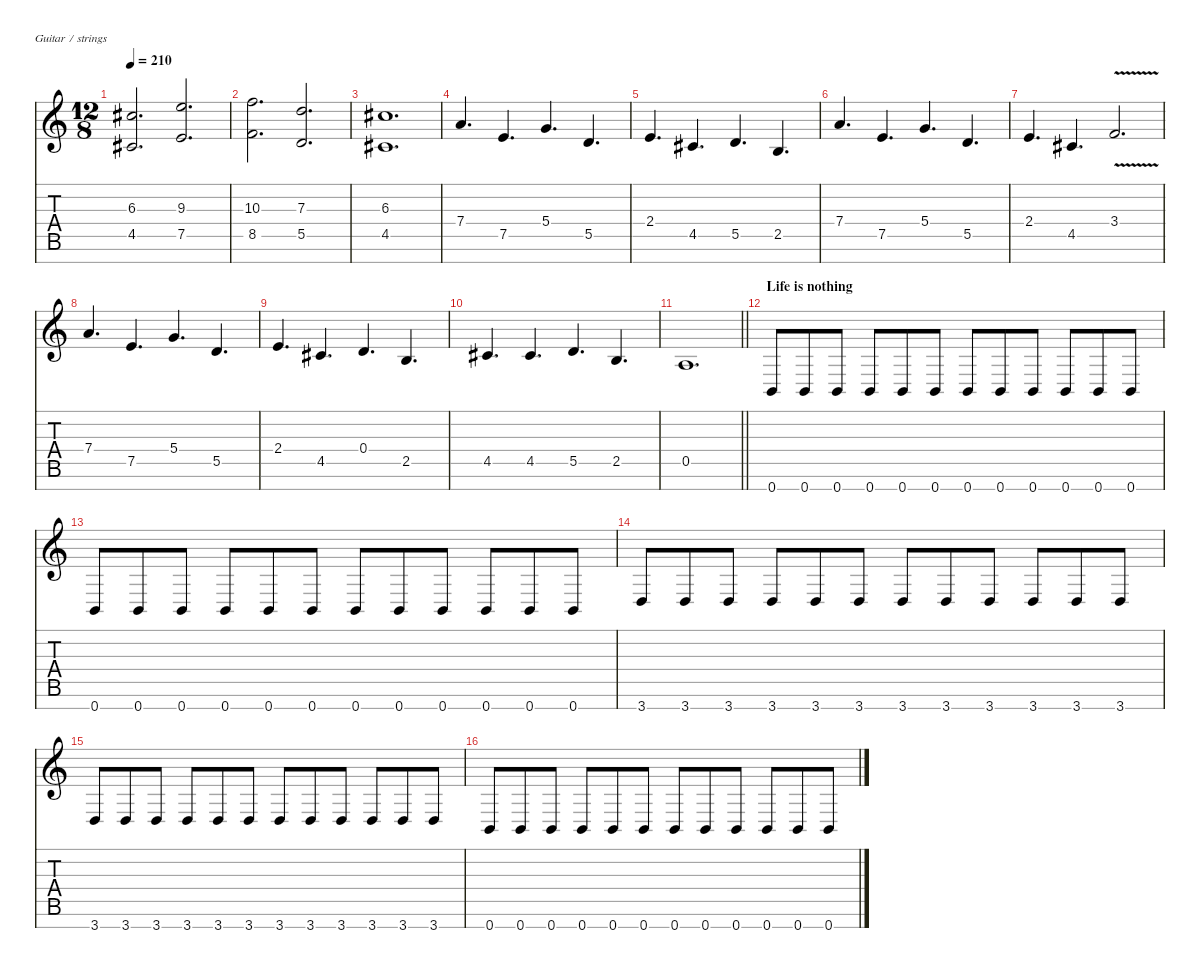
\defaultSystemsLayout 4
\hideDynamics
\bracketExtendMode nobrackets
\singleTrackTrackNamePolicy hidden
\multiTrackTrackNamePolicy hidden
\firstSystemTrackNameMode fullname
\firstSystemTrackNameOrientation horizontal
\otherSystemsTrackNameOrientation horizontal
\track ("Lead Guitar" "od.guit.") {instrument overdrivenguitar}
\staff {score tabs}
\tuning (E4 B3 G3 D3 A2 E2 B1)
\ts (12 8)
\tempo 210
\clef g2
\ks c
(6.3{acc #} 4.5{acc #}).2{d dy f beam Up} (9.3 7.5).2{d beam Up} |
(10.3 8.5).2{d beam Down} (7.3 5.5).2{d beam Up} |
(6.3{acc #} 4.5{acc #}).1{d beam Up} |
7.4.4{d dy fff beam Up} 7.5.4{d beam Up} 5.4.4{d beam Up} 5.5.4{d beam Up} |
2.4.4{d beam Up} 4.5{acc #}.4{d beam Up} 5.5.4{d beam Up} 2.5.4{d beam Up} |
7.4.4{d beam Up} 7.5.4{d beam Up} 5.4.4{d beam Up} 5.5.4{d beam Up} |
2.4.4{d beam Up} 4.5{acc #}.4{d beam Up} 3.4{v}.2{d beam Up} |
7.4.4{d beam Up} 7.5.4{d beam Up} 5.4.4{d beam Up} 5.5.4{d beam Up} |
2.4.4{d beam Up} 4.5{acc #}.4{d beam Up} 0.4.4{d beam Up} 2.5.4{d beam Up} |
4.5{acc #}.4{d beam Up} 4.5{acc #}.4{d beam Up} 5.5.4{d beam Up} 2.5.4{d beam Up} |
\barLineRight lightlight
0.5.1{d beam Up} |
\section ("" "Life is nothing")
0.7.8{dy f beam Up} 0.7.8{beam Up} 0.7.8{beam Up} 0.7.8{beam Up} 0.7.8{beam Up} 0.7.8{beam Up} 0.7.8{beam Up} 0.7.8{beam Up} 0.7.8{beam Up} 0.7.8{beam Up} 0.7.8{beam Up} 0.7.8{beam Up} |
0.7.8{beam Up} 0.7.8{beam Up} 0.7.8{beam Up} 0.7.8{beam Up} 0.7.8{beam Up} 0.7.8{beam Up} 0.7.8{beam Up} 0.7.8{beam Up} 0.7.8{beam Up} 0.7.8{beam Up} 0.7.8{beam Up} 0.7.8{beam Up} |
3.7.8{beam Up} 3.7.8{beam Up} 3.7.8{beam Up} 3.7.8{beam Up} 3.7.8{beam Up} 3.7.8{beam Up} 3.7.8{beam Up} 3.7.8{beam Up} 3.7.8{beam Up} 3.7.8{beam Up} 3.7.8{beam Up} 3.7.8{beam Up} |
3.7.8{beam Up} 3.7.8{beam Up} 3.7.8{beam Up} 3.7.8{beam Up} 3.7.8{beam Up} 3.7.8{beam Up} 3.7.8{beam Up} 3.7.8{beam Up} 3.7.8{beam Up} 3.7.8{beam Up} 3.7.8{beam Up} 3.7.8{beam Up} |
0.7.8{beam Up} 0.7.8{beam Up} 0.7.8{beam Up} 0.7.8{beam Up} 0.7.8{beam Up} 0.7.8{beam Up} 0.7.8{beam Up} 0.7.8{beam Up} 0.7.8{beam Up} 0.7.8{beam Up} 0.7.8{beam Up} 0.7.8{beam Up}
